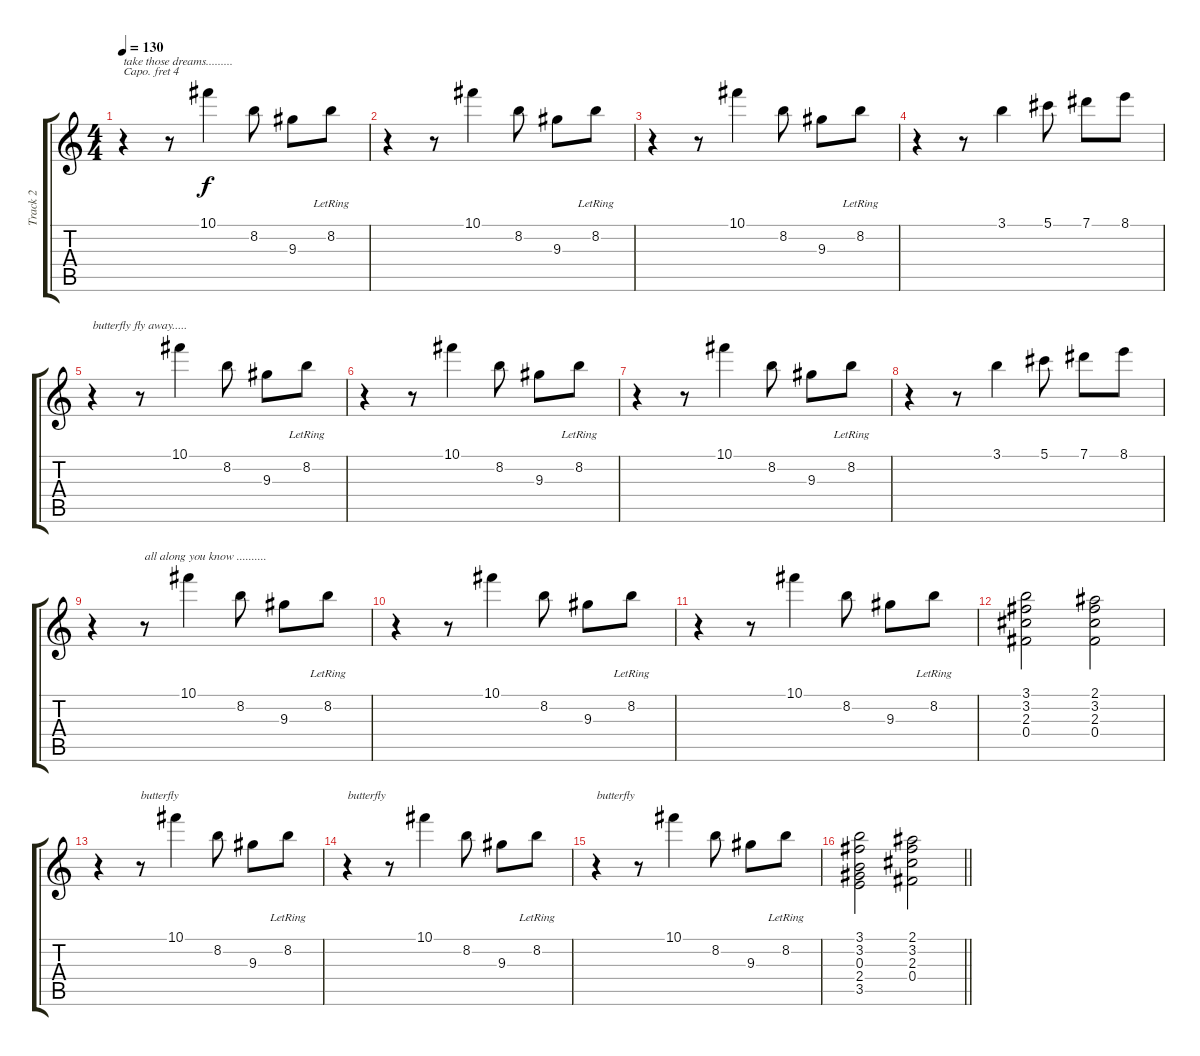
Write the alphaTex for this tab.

\track ("Track 2" "Track 2") {instrument acousticguitarsteel}
\staff {score tabs}
\capo 4
\tuning (E4 B3 G3 D3 A2 E2) {hide}
\ts (4 4)
\tempo 130
\clef g2
\ks c
r.4{txt "take those dreams........." dy f} r.8 10.1.4 8.2.8 9.3.8 8.2{lr}.8 |
r.4 r.8 10.1.4 8.2.8 9.3.8 8.2{lr}.8 |
r.4 r.8 10.1.4 8.2.8 9.3.8 8.2{lr}.8 |
r.4 r.8 3.1.4 5.1.8 7.1.8 8.1.8 |
r.4{txt "butterfly fly away....."} r.8 10.1.4 8.2.8 9.3.8 8.2{lr}.8 |
r.4 r.8 10.1.4 8.2.8 9.3.8 8.2{lr}.8 |
r.4 r.8 10.1.4 8.2.8 9.3.8 8.2{lr}.8 |
r.4 r.8 3.1.4 5.1.8 7.1.8 8.1.8 |
r.4 r.8{txt "all along you know .........."} 10.1.4 8.2.8 9.3.8 8.2{lr}.8 |
r.4 r.8 10.1.4 8.2.8 9.3.8 8.2{lr}.8 |
r.4 r.8 10.1.4 8.2.8 9.3.8 8.2{lr}.8 |
(3.1 3.2 2.3 0.4).2 (2.1 3.2 2.3 0.4).2 |
r.4 r.8{txt "butterfly"} 10.1.4 8.2.8 9.3.8 8.2{lr}.8 |
r.4{txt "butterfly"} r.8 10.1.4 8.2.8 9.3.8 8.2{lr}.8 |
r.4{txt "butterfly"} r.8 10.1.4 8.2.8 9.3.8 8.2{lr}.8 |
\barLineRight lightlight
(3.1 3.2 0.3 2.4 3.5).2 (2.1 3.2 2.3 0.4).2
